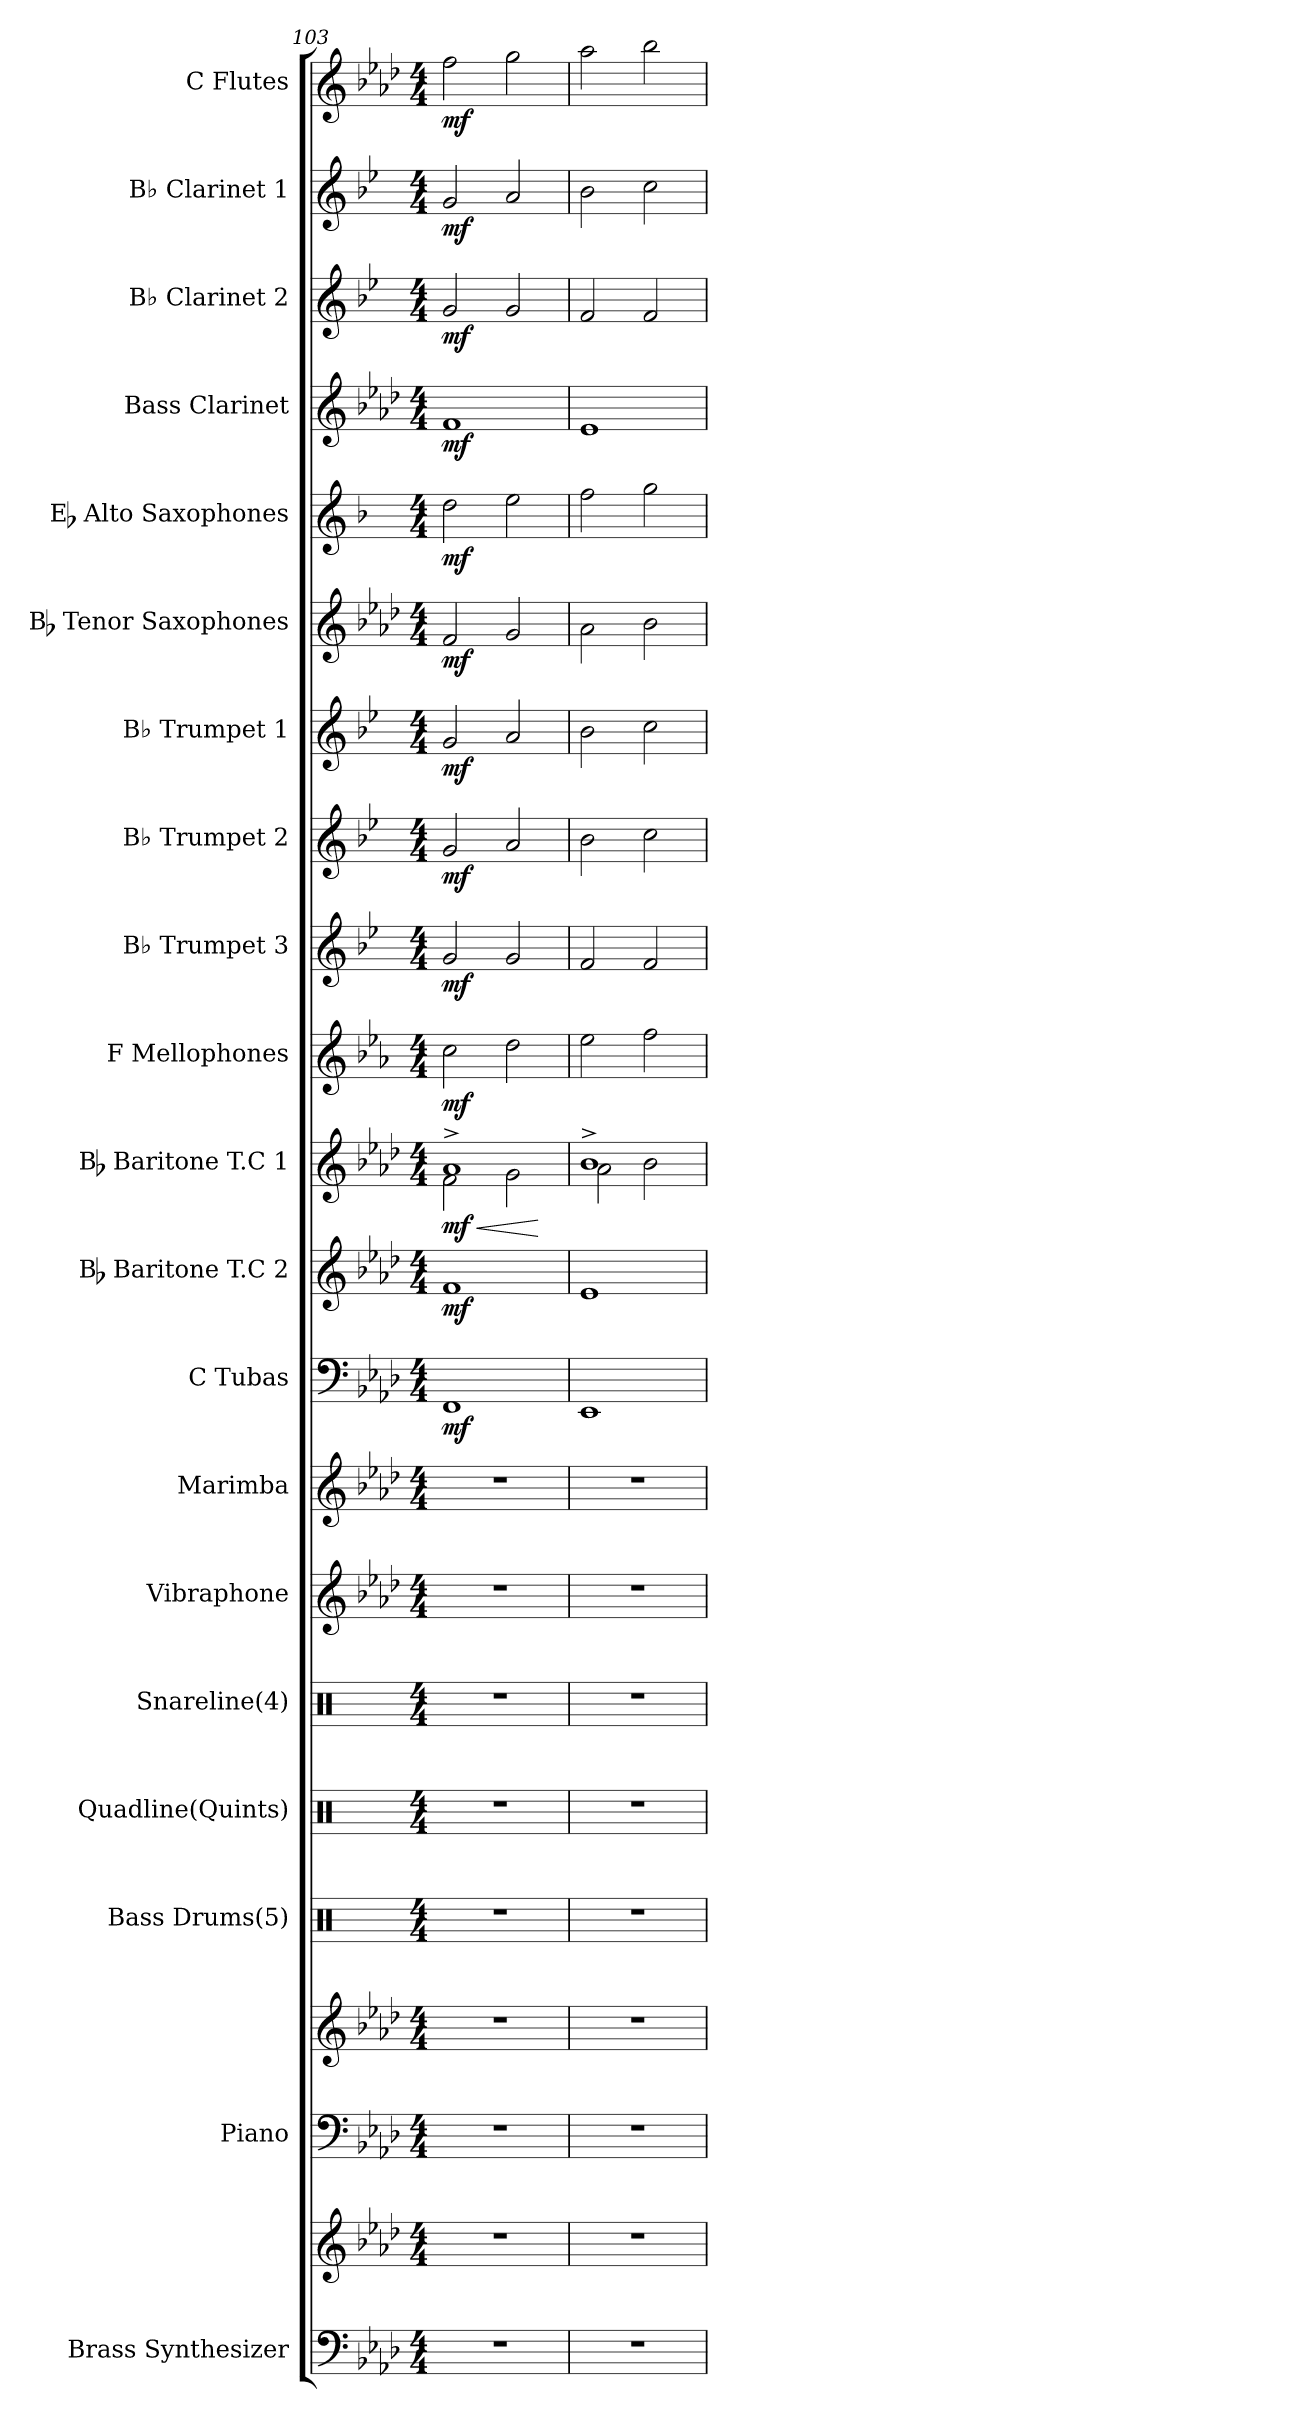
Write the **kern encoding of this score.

**kern	**kern	**kern	**kern	**kern	**kern	**kern	**kern	**kern	**kern	**dynam	**kern	**dynam	**kern	**dynam	**kern	**dynam	**kern	**dynam	**kern	**dynam	**kern	**dynam	**kern	**dynam	**kern	**dynam	**kern	**dynam	**kern	**dynam	**kern	**dynam	**kern	**dynam
*part20	*part20	*part19	*part19	*part18	*part17	*part16	*part15	*part14	*part13	*part13	*part12	*part12	*part11	*part11	*part10	*part10	*part9	*part9	*part8	*part8	*part7	*part7	*part6	*part6	*part5	*part5	*part4	*part4	*part3	*part3	*part2	*part2	*part1	*part1
*staff22	*staff21	*staff20	*staff19	*staff18	*staff17	*staff16	*staff15	*staff14	*staff13	*staff13	*staff12	*staff12	*staff11	*staff11	*staff10	*staff10	*staff9	*staff9	*staff8	*staff8	*staff7	*staff7	*staff6	*staff6	*staff5	*staff5	*staff4	*staff4	*staff3	*staff3	*staff2	*staff2	*staff1	*staff1
*I"Brass Synthesizer	*	*I"Piano	*	*I"Bass Drums(5)	*I"Quadline(Quints)	*I"Snareline(4)	*I"Vibraphone	*I"Marimba	*I"C Tubas	*	*I"Bb Baritone T.C 2	*	*I"Bb Baritone T.C 1	*	*I"F Mellophones	*	*I"B♭ Trumpet 3	*	*I"B♭ Trumpet 2	*	*I"B♭ Trumpet 1	*	*I"Bb Tenor Saxophones	*	*I"Eb Alto Saxophones	*	*I"Bass Clarinet	*	*I"B♭ Clarinet 2	*	*I"B♭ Clarinet 1	*	*I"C Flutes	*
*I'Synth.	*	*I'Pno.	*	*I'BD	*	*	*	*I'Marimba	*I'Tubas	*	*I'Baritone T.C 2	*	*I'Baritone T.C 1	*	*I'Mello	*	*I'B♭ Tpt. 3	*	*I'B♭ Tpt. 2	*	*I'B♭ Tpt. 1	*	*I'Tenor Saxes	*	*I'Alto Saxes	*	*I'B. Cl.	*	*I'B♭ Cl. 2	*	*I'B♭ Cl. 1	*	*I'Flutes	*
*clefF4	*clefG2	*clefF4	*clefG2	*clefX	*clefX	*clefX	*clefG2	*clefG2	*clefF4	*	*clefG2	*	*clefG2	*	*clefG2	*	*clefG2	*	*clefG2	*	*clefG2	*	*clefG2	*	*clefG2	*	*clefG2	*	*clefG2	*	*clefG2	*	*clefG2	*
*	*	*	*	*	*	*	*	*	*	*	*ITrd8c14	*	*ITrd8c14	*	*ITrd4c7	*	*ITrd1c2	*	*ITrd1c2	*	*ITrd1c2	*	*ITrd8c14	*	*ITrd5c9	*	*ITrd8c14	*	*ITrd1c2	*	*ITrd1c2	*	*	*
*k[b-e-a-d-]	*k[b-e-a-d-]	*k[b-e-a-d-]	*k[b-e-a-d-]	*k[]	*k[]	*k[]	*k[b-e-a-d-]	*k[b-e-a-d-]	*k[b-e-a-d-]	*	*k[b-e-a-d-]	*	*k[b-e-a-d-]	*	*k[b-e-a-d-]	*	*k[b-e-a-d-]	*	*k[b-e-a-d-]	*	*k[b-e-a-d-]	*	*k[b-e-a-d-]	*	*k[b-e-a-d-]	*	*k[b-e-a-d-]	*	*k[b-e-a-d-]	*	*k[b-e-a-d-]	*	*k[b-e-a-d-]	*
*M4/4	*M4/4	*M4/4	*M4/4	*M4/4	*M4/4	*M4/4	*M4/4	*M4/4	*M4/4	*	*M4/4	*	*M4/4	*	*M4/4	*	*M4/4	*	*M4/4	*	*M4/4	*	*M4/4	*	*M4/4	*	*M4/4	*	*M4/4	*	*M4/4	*	*M4/4	*
=103	=103	=103	=103	=103	=103	=103	=103	=103	=103	=103	=103	=103	=103	=103	=103	=103	=103	=103	=103	=103	=103	=103	=103	=103	=103	=103	=103	=103	=103	=103	=103	=103	=103	=103
!	!	!	!	!	!	!	!	!	!	!LO:DY:b	!	!LO:DY:b	!	!LO:HP:b	!	!	!	!	!	!	!	!	!	!	!	!	!	!	!	!	!	!	!	!
*	*	*	*	*	*	*	*	*	*	*	*	*	*^	*	*	*	*	*	*	*	*	*	*	*	*	*	*	*	*	*	*	*	*	*
!	!	!	!	!	!	!	!	!	!	!	!	!	!	!	!LO:DY:n=1:b	!	!LO:DY:b	!	!LO:DY:b	!	!LO:DY:b	!	!LO:DY:b	!	!LO:DY:b	!	!LO:DY:b	!	!LO:DY:b	!	!LO:DY:b	!	!LO:DY:b	!	!LO:DY:b
1r	1r	1r	1r	1r	1r	1r	1r	1r	1FF	mf	1F	mf	1A-^	2F\	< mf	2f\	mf	2f/	mf	2f/	mf	2f/	mf	2F/	mf	2f\	mf	1F	mf	2f/	mf	2f/	mf	2ff\	mf
.	.	.	.	.	.	.	.	.	.	.	.	.	.	2G\	.	2g\	.	2f/	.	2g/	.	2g/	.	2G/	.	2g\	.	.	.	2f/	.	2g/	.	2gg\	.
*	*	*	*	*	*	*	*	*	*	*	*	*	*v	*v	*	*	*	*	*	*	*	*	*	*	*	*	*	*	*	*	*	*	*	*	*
.	.	.	.	.	.	.	.	.	.	.	.	.	.	[	.	.	.	.	.	.	.	.	.	.	.	.	.	.	.	.	.	.	.	.
=104	=104	=104	=104	=104	=104	=104	=104	=104	=104	=104	=104	=104	=104	=104	=104	=104	=104	=104	=104	=104	=104	=104	=104	=104	=104	=104	=104	=104	=104	=104	=104	=104	=104	=104
*	*	*	*	*	*	*	*	*	*	*	*	*	*^	*	*	*	*	*	*	*	*	*	*	*	*	*	*	*	*	*	*	*	*	*
1r	1r	1r	1r	1r	1r	1r	1r	1r	1EE-	.	1E-	.	1B-^	2A-\	.	2a-\	.	2e-/	.	2a-\	.	2a-\	.	2A-\	.	2a-\	.	1E-	.	2e-/	.	2a-\	.	2aa-\	.
.	.	.	.	.	.	.	.	.	.	.	.	.	.	2B-\	.	2b-\	.	2e-/	.	2b-\	.	2b-\	.	2B-\	.	2b-\	.	.	.	2e-/	.	2b-\	.	2bb-\	.
*	*	*	*	*	*	*	*	*	*	*	*	*	*v	*v	*	*	*	*	*	*	*	*	*	*	*	*	*	*	*	*	*	*	*	*	*
=	=	=	=	=	=	=	=	=	=	=	=	=	=	=	=	=	=	=	=	=	=	=	=	=	=	=	=	=	=	=	=	=	=	=
*-	*-	*-	*-	*-	*-	*-	*-	*-	*-	*-	*-	*-	*-	*-	*-	*-	*-	*-	*-	*-	*-	*-	*-	*-	*-	*-	*-	*-	*-	*-	*-	*-	*-	*-
